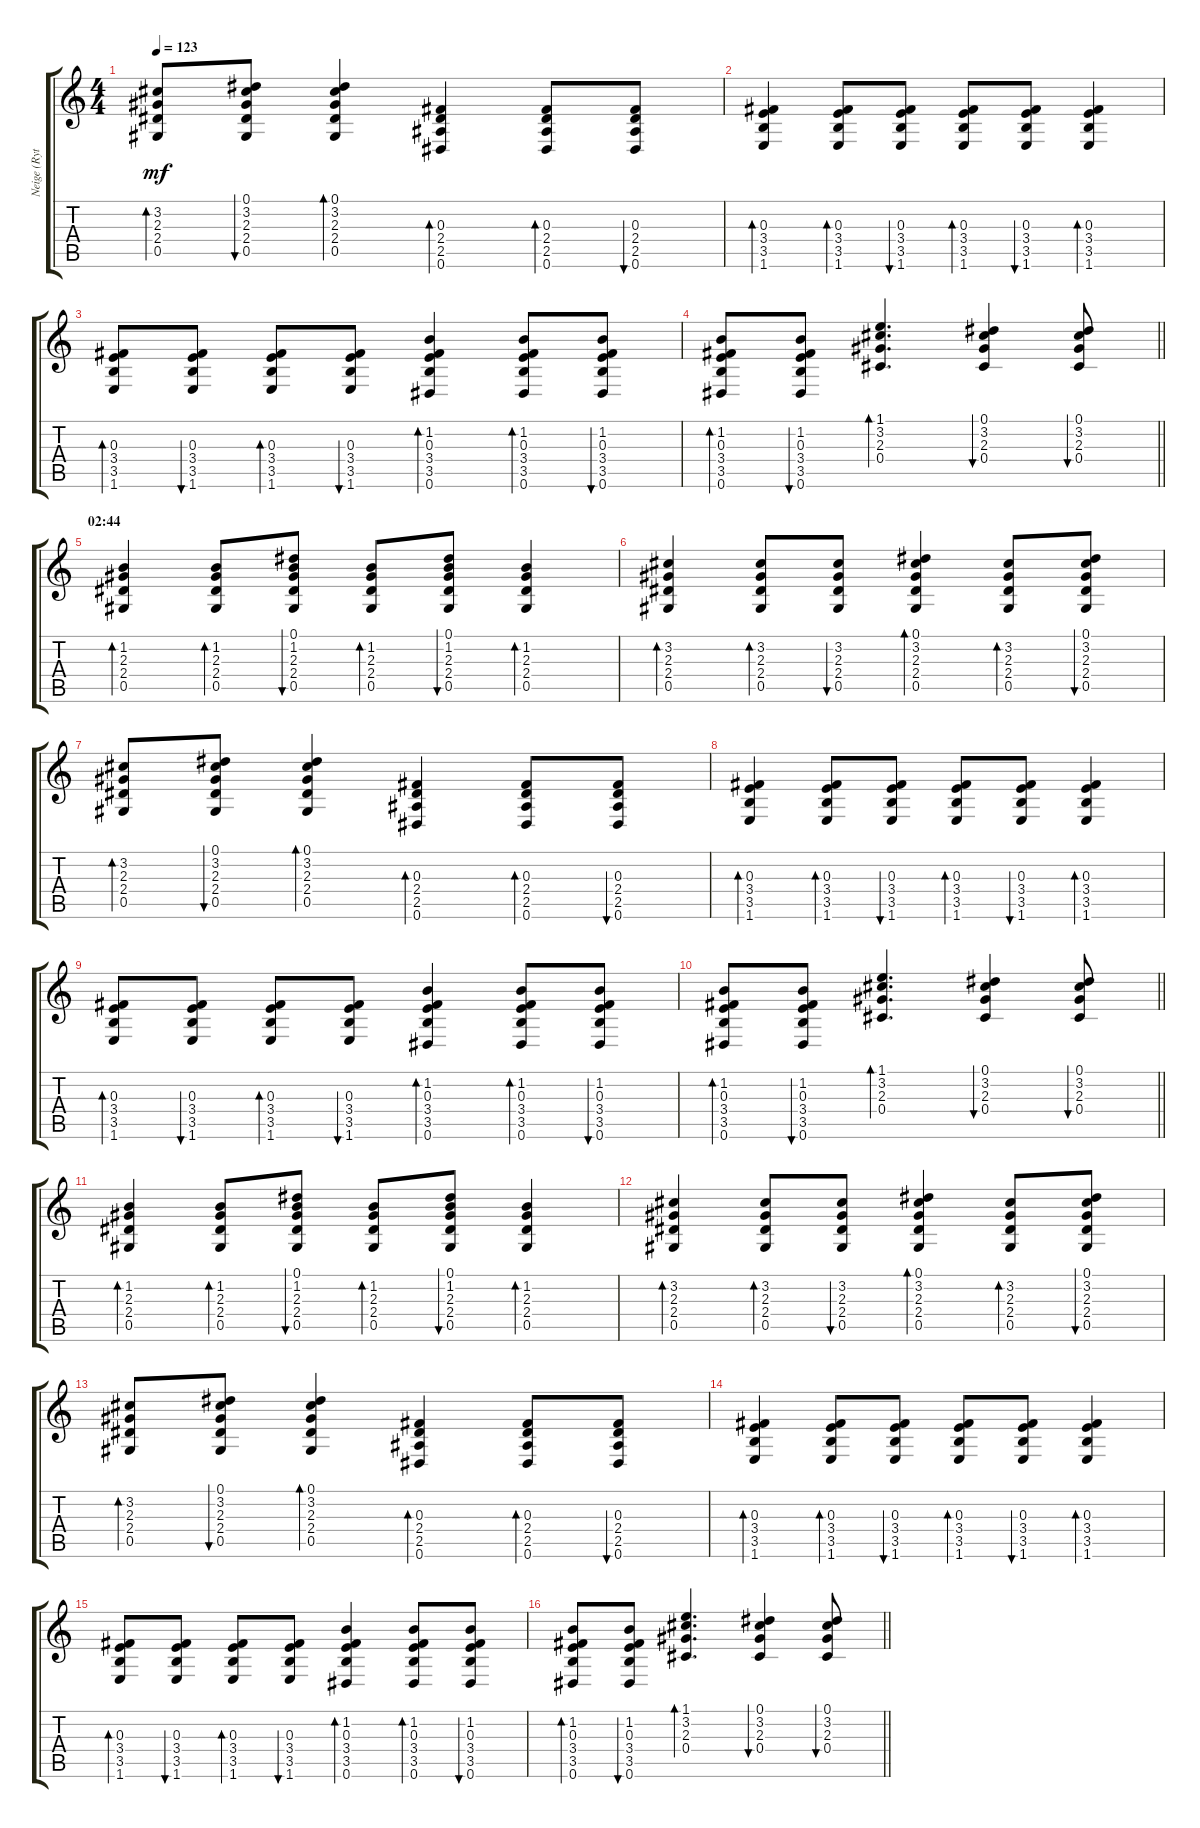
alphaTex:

\track ("Neige (Rythm)" "Neige (Ryt") {instrument electricguitarjazz}
\staff {score tabs}
\tuning (Eb4 Bb3 Gb3 Db3 Ab2 Eb2) {hide}
\ts (4 4)
\tempo 123
\clef g2
\ks c
(3.2 2.3 2.4 0.5).8{bd 60 dy mf} (0.1 3.2 2.3 2.4 0.5).8{bu 60} (0.1 3.2 2.3 2.4 0.5).4{bd 60} (0.3 2.4 2.5 0.6).4{bd 60} (0.3 2.4 2.5 0.6).8{bd 60} (0.3 2.4 2.5 0.6).8{bu 60} |
(0.3 3.4 3.5 1.6).4{bd 60} (0.3 3.4 3.5 1.6).8{bd 60} (0.3 3.4 3.5 1.6).8{bu 60} (0.3 3.4 3.5 1.6).8{bd 60} (0.3 3.4 3.5 1.6).8{bu 60} (0.3 3.4 3.5 1.6).4{bd 60} |
(0.3 3.4 3.5 1.6).8{bd 60} (0.3 3.4 3.5 1.6).8{bu 60} (0.3 3.4 3.5 1.6).8{bd 60} (0.3 3.4 3.5 1.6).8{bu 60} (1.2 0.3 3.4 3.5 0.6).4{bd 60} (1.2 0.3 3.4 3.5 0.6).8{bd 60} (1.2 0.3 3.4 3.5 0.6).8{bu 60} |
\barLineRight lightlight
(1.2 0.3 3.4 3.5 0.6).8{bd 60} (1.2 0.3 3.4 3.5 0.6).8{bu 60} (1.1 3.2 2.3 0.4).4{d bd 60} (0.1 3.2 2.3 0.4).4{bu 60} (0.1 3.2 2.3 0.4).8{bu 60} |
\section ("" "02:44")
(1.2 2.3 2.4 0.5).4{bd 60} (1.2 2.3 2.4 0.5).8{bd 60} (0.1 1.2 2.3 2.4 0.5).8{bu 60} (1.2 2.3 2.4 0.5).8{bd 60} (0.1 1.2 2.3 2.4 0.5).8{bu 60} (1.2 2.3 2.4 0.5).4{bd 60} |
(3.2 2.3 2.4 0.5).4{bd 60} (3.2 2.3 2.4 0.5).8{bd 60} (3.2 2.3 2.4 0.5).8{bu 60} (0.1 3.2 2.3 2.4 0.5).4{bd 60} (3.2 2.3 2.4 0.5).8{bd 60} (0.1 3.2 2.3 2.4 0.5).8{bu 60} |
(3.2 2.3 2.4 0.5).8{bd 60} (0.1 3.2 2.3 2.4 0.5).8{bu 60} (0.1 3.2 2.3 2.4 0.5).4{bd 60} (0.3 2.4 2.5 0.6).4{bd 60} (0.3 2.4 2.5 0.6).8{bd 60} (0.3 2.4 2.5 0.6).8{bu 60} |
(0.3 3.4 3.5 1.6).4{bd 60} (0.3 3.4 3.5 1.6).8{bd 60} (0.3 3.4 3.5 1.6).8{bu 60} (0.3 3.4 3.5 1.6).8{bd 60} (0.3 3.4 3.5 1.6).8{bu 60} (0.3 3.4 3.5 1.6).4{bd 60} |
(0.3 3.4 3.5 1.6).8{bd 60} (0.3 3.4 3.5 1.6).8{bu 60} (0.3 3.4 3.5 1.6).8{bd 60} (0.3 3.4 3.5 1.6).8{bu 60} (1.2 0.3 3.4 3.5 0.6).4{bd 60} (1.2 0.3 3.4 3.5 0.6).8{bd 60} (1.2 0.3 3.4 3.5 0.6).8{bu 60} |
\barLineRight lightlight
(1.2 0.3 3.4 3.5 0.6).8{bd 60} (1.2 0.3 3.4 3.5 0.6).8{bu 60} (1.1 3.2 2.3 0.4).4{d bd 60} (0.1 3.2 2.3 0.4).4{bu 60} (0.1 3.2 2.3 0.4).8{bu 60} |
(1.2 2.3 2.4 0.5).4{bd 60} (1.2 2.3 2.4 0.5).8{bd 60} (0.1 1.2 2.3 2.4 0.5).8{bu 60} (1.2 2.3 2.4 0.5).8{bd 60} (0.1 1.2 2.3 2.4 0.5).8{bu 60} (1.2 2.3 2.4 0.5).4{bd 60} |
(3.2 2.3 2.4 0.5).4{bd 60} (3.2 2.3 2.4 0.5).8{bd 60} (3.2 2.3 2.4 0.5).8{bu 60} (0.1 3.2 2.3 2.4 0.5).4{bd 60} (3.2 2.3 2.4 0.5).8{bd 60} (0.1 3.2 2.3 2.4 0.5).8{bu 60} |
(3.2 2.3 2.4 0.5).8{bd 60} (0.1 3.2 2.3 2.4 0.5).8{bu 60} (0.1 3.2 2.3 2.4 0.5).4{bd 60} (0.3 2.4 2.5 0.6).4{bd 60} (0.3 2.4 2.5 0.6).8{bd 60} (0.3 2.4 2.5 0.6).8{bu 60} |
(0.3 3.4 3.5 1.6).4{bd 60} (0.3 3.4 3.5 1.6).8{bd 60} (0.3 3.4 3.5 1.6).8{bu 60} (0.3 3.4 3.5 1.6).8{bd 60} (0.3 3.4 3.5 1.6).8{bu 60} (0.3 3.4 3.5 1.6).4{bd 60} |
(0.3 3.4 3.5 1.6).8{bd 60} (0.3 3.4 3.5 1.6).8{bu 60} (0.3 3.4 3.5 1.6).8{bd 60} (0.3 3.4 3.5 1.6).8{bu 60} (1.2 0.3 3.4 3.5 0.6).4{bd 60} (1.2 0.3 3.4 3.5 0.6).8{bd 60} (1.2 0.3 3.4 3.5 0.6).8{bu 60} |
\barLineRight lightlight
(1.2 0.3 3.4 3.5 0.6).8{bd 60} (1.2 0.3 3.4 3.5 0.6).8{bu 60} (1.1 3.2 2.3 0.4).4{d bd 60} (0.1 3.2 2.3 0.4).4{bu 60} (0.1 3.2 2.3 0.4).8{bu 60}
